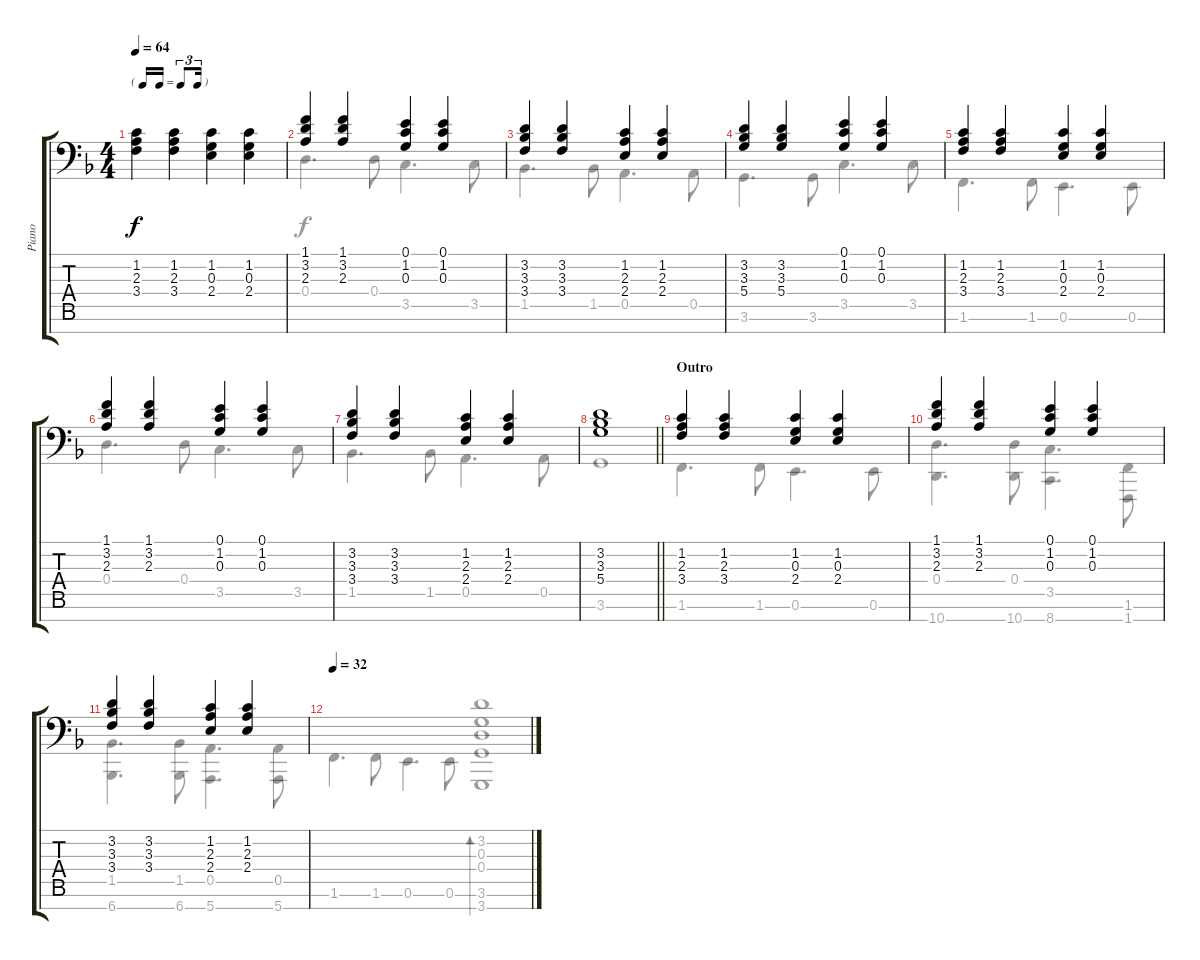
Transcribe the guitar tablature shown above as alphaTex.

\track ("Piano" "Piano") {instrument acousticgrandpiano}
\staff {score tabs}
\tuning (E4 B3 G3 D3 A2 E2 E1) {hide}
\voice
\ts (4 4)
\tf triplet16th
\tempo 64
\clef f4
\ks f
(1.2 2.3 3.4).4{dy f} (1.2 2.3 3.4).4 (1.2 0.3 2.4).4 (1.2 0.3 2.4).4 |
(1.1 3.2 2.3).4 (1.1 3.2 2.3).4 (0.1 1.2 0.3).4 (0.1 1.2 0.3).4 |
(3.2 3.3 3.4).4 (3.2 3.3 3.4).4 (1.2 2.3 2.4).4 (1.2 2.3 2.4).4 |
(3.2 3.3 5.4).4 (3.2 3.3 5.4).4 (0.1 1.2 0.3).4 (0.1 1.2 0.3).4 |
(1.2 2.3 3.4).4 (1.2 2.3 3.4).4 (1.2 0.3 2.4).4 (1.2 0.3 2.4).4 |
(1.1 3.2 2.3).4 (1.1 3.2 2.3).4 (0.1 1.2 0.3).4 (0.1 1.2 0.3).4 |
(3.2 3.3 3.4).4 (3.2 3.3 3.4).4 (1.2 2.3 2.4).4 (1.2 2.3 2.4).4 |
\barLineRight lightlight
(3.2 3.3 5.4).1 |
\section ("" "Outro")
(1.2 2.3 3.4).4 (1.2 2.3 3.4).4 (1.2 0.3 2.4).4 (1.2 0.3 2.4).4 |
(1.1 3.2 2.3).4 (1.1 3.2 2.3).4 (0.1 1.2 0.3).4 (0.1 1.2 0.3).4 |
(3.2 3.3 3.4).4 (3.2 3.3 3.4).4 (1.2 2.3 2.4).4 (1.2 2.3 2.4).4 |
\tempo 32
\voice
\clef f4
\ottava regular
\simile none
\ks f
1.6.4{d dy f} 1.6.8 0.6.4{d} 0.6.8 |
0.4.4{d} 0.4.8 3.5.4{d} 3.5.8 |
1.5.4{d} 1.5.8 0.5.4{d} 0.5.8 |
3.6.4{d} 3.6.8 3.5.4{d} 3.5.8 |
1.6.4{d} 1.6.8 0.6.4{d} 0.6.8 |
0.4.4{d} 0.4.8 3.5.4{d} 3.5.8 |
1.5.4{d} 1.5.8 0.5.4{d} 0.5.8 |
\barLineRight lightlight
3.6.1 |
1.6.4{d} 1.6.8 0.6.4{d} 0.6.8 |
(0.4 10.7).4{d} (0.4 10.7).8 (3.5 8.7).4{d} (1.6 1.7).8 |
(1.5 6.7).4{d} (1.5 6.7).8 (0.5 5.7).4{d} (0.5 5.7).8 |
(3.2 0.3 0.4 3.6 3.7).1{bd 60}
